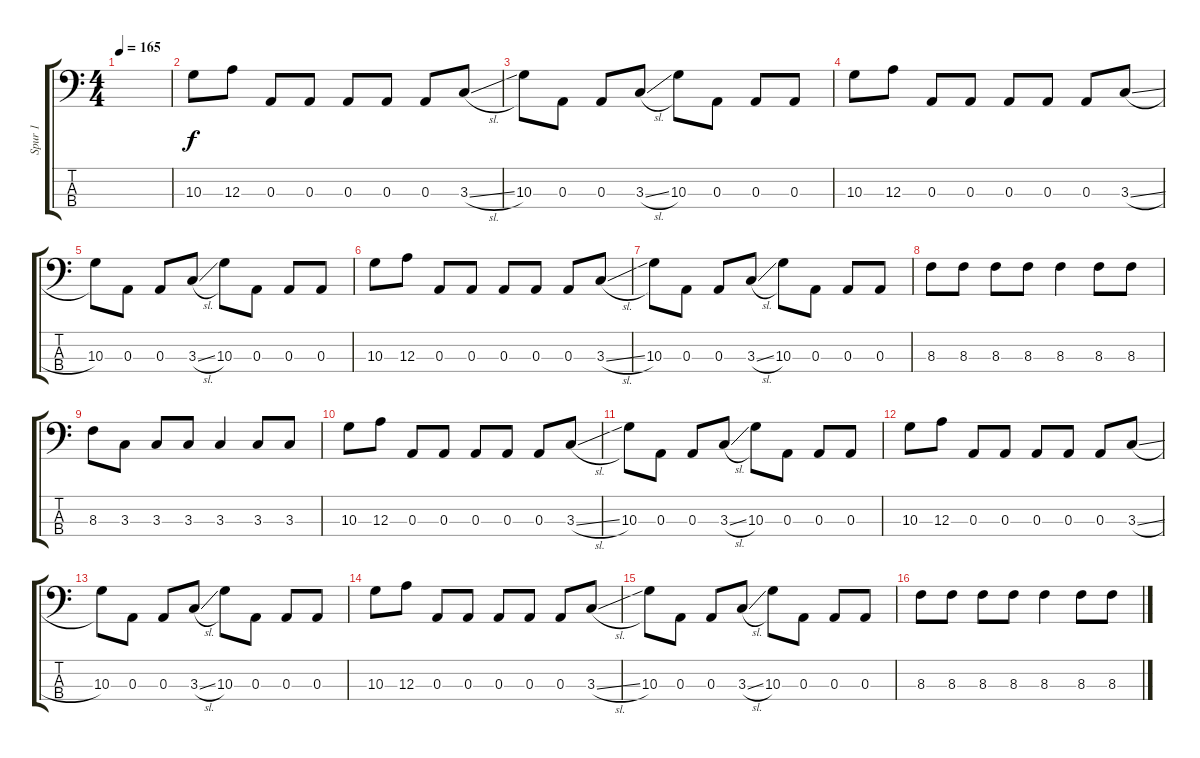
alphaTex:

\track ("Spur 1" "Spur 1") {instrument fretlessbass}
\staff {score tabs}
\tuning (G2 D2 A1 E1) {hide}
\ts (4 4)
\tempo 165
\clef f4
\ks c
|
10.3.8 12.3.8 0.3.8 0.3.8 0.3.8 0.3.8 0.3.8 3.3{sl}.8 |
10.3.8 0.3.8 0.3.8 3.3{sl}.8 10.3.8 0.3.8 0.3.8 0.3.8 |
10.3.8 12.3.8 0.3.8 0.3.8 0.3.8 0.3.8 0.3.8 3.3{sl}.8 |
10.3.8 0.3.8 0.3.8 3.3{sl}.8 10.3.8 0.3.8 0.3.8 0.3.8 |
10.3.8 12.3.8 0.3.8 0.3.8 0.3.8 0.3.8 0.3.8 3.3{sl}.8 |
10.3.8 0.3.8 0.3.8 3.3{sl}.8 10.3.8 0.3.8 0.3.8 0.3.8 |
8.3.8 8.3.8 8.3.8 8.3.8 8.3.4 8.3.8 8.3.8 |
8.3.8 3.3.8 3.3.8 3.3.8 3.3.4 3.3.8 3.3.8 |
10.3.8 12.3.8 0.3.8 0.3.8 0.3.8 0.3.8 0.3.8 3.3{sl}.8 |
10.3.8 0.3.8 0.3.8 3.3{sl}.8 10.3.8 0.3.8 0.3.8 0.3.8 |
10.3.8 12.3.8 0.3.8 0.3.8 0.3.8 0.3.8 0.3.8 3.3{sl}.8 |
10.3.8 0.3.8 0.3.8 3.3{sl}.8 10.3.8 0.3.8 0.3.8 0.3.8 |
10.3.8 12.3.8 0.3.8 0.3.8 0.3.8 0.3.8 0.3.8 3.3{sl}.8 |
10.3.8 0.3.8 0.3.8 3.3{sl}.8 10.3.8 0.3.8 0.3.8 0.3.8 |
8.3.8 8.3.8 8.3.8 8.3.8 8.3.4 8.3.8 8.3.8
